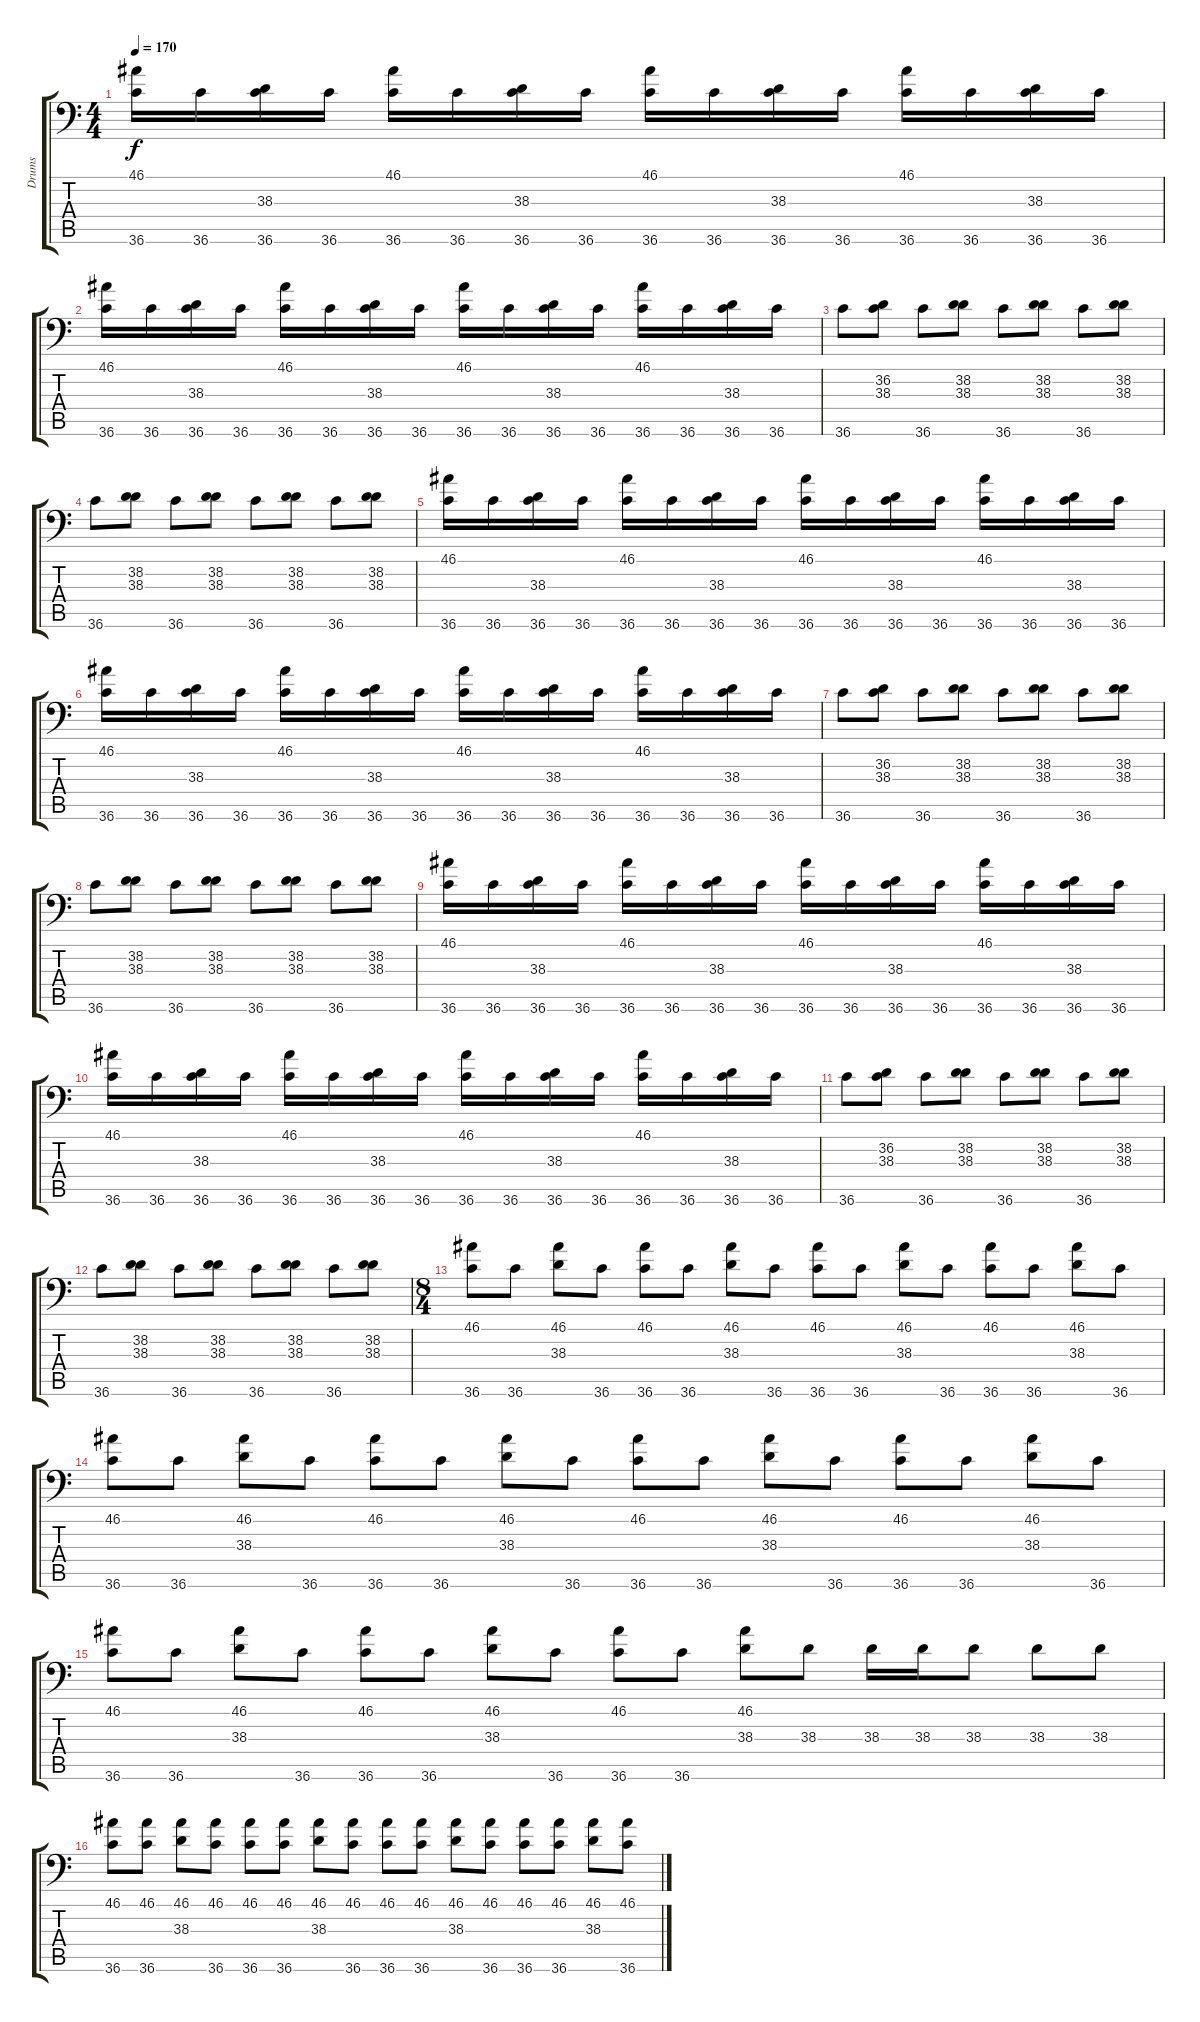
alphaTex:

\track ("Drums" "Drums") {instrument acousticgrandpiano}
\staff {score tabs}
\tuning (C-1 C-1 C-1 C-1 C-1 C-1) {hide}
\ts (4 4)
\tempo 170
\clef f4
\ks c
(46.1 36.6).16{dy f} 36.6.16 (38.3 36.6).16 36.6.16 (46.1 36.6).16 36.6.16 (38.3 36.6).16 36.6.16 (46.1 36.6).16 36.6.16 (38.3 36.6).16 36.6.16 (46.1 36.6).16 36.6.16 (38.3 36.6).16 36.6.16 |
(46.1 36.6).16 36.6.16 (38.3 36.6).16 36.6.16 (46.1 36.6).16 36.6.16 (38.3 36.6).16 36.6.16 (46.1 36.6).16 36.6.16 (38.3 36.6).16 36.6.16 (46.1 36.6).16 36.6.16 (38.3 36.6).16 36.6.16 |
36.6.8 (36.2 38.3).8 36.6.8 (38.2 38.3).8 36.6.8 (38.2 38.3).8 36.6.8 (38.2 38.3).8 |
36.6.8 (38.2 38.3).8 36.6.8 (38.2 38.3).8 36.6.8 (38.2 38.3).8 36.6.8 (38.2 38.3).8 |
(46.1 36.6).16 36.6.16 (38.3 36.6).16 36.6.16 (46.1 36.6).16 36.6.16 (38.3 36.6).16 36.6.16 (46.1 36.6).16 36.6.16 (38.3 36.6).16 36.6.16 (46.1 36.6).16 36.6.16 (38.3 36.6).16 36.6.16 |
(46.1 36.6).16 36.6.16 (38.3 36.6).16 36.6.16 (46.1 36.6).16 36.6.16 (38.3 36.6).16 36.6.16 (46.1 36.6).16 36.6.16 (38.3 36.6).16 36.6.16 (46.1 36.6).16 36.6.16 (38.3 36.6).16 36.6.16 |
36.6.8 (36.2 38.3).8 36.6.8 (38.2 38.3).8 36.6.8 (38.2 38.3).8 36.6.8 (38.2 38.3).8 |
36.6.8 (38.2 38.3).8 36.6.8 (38.2 38.3).8 36.6.8 (38.2 38.3).8 36.6.8 (38.2 38.3).8 |
(46.1 36.6).16 36.6.16 (38.3 36.6).16 36.6.16 (46.1 36.6).16 36.6.16 (38.3 36.6).16 36.6.16 (46.1 36.6).16 36.6.16 (38.3 36.6).16 36.6.16 (46.1 36.6).16 36.6.16 (38.3 36.6).16 36.6.16 |
(46.1 36.6).16 36.6.16 (38.3 36.6).16 36.6.16 (46.1 36.6).16 36.6.16 (38.3 36.6).16 36.6.16 (46.1 36.6).16 36.6.16 (38.3 36.6).16 36.6.16 (46.1 36.6).16 36.6.16 (38.3 36.6).16 36.6.16 |
36.6.8 (36.2 38.3).8 36.6.8 (38.2 38.3).8 36.6.8 (38.2 38.3).8 36.6.8 (38.2 38.3).8 |
36.6.8 (38.2 38.3).8 36.6.8 (38.2 38.3).8 36.6.8 (38.2 38.3).8 36.6.8 (38.2 38.3).8 |
\ts (8 4)
(46.1 36.6).8 36.6.8 (46.1 38.3).8 36.6.8 (46.1 36.6).8 36.6.8 (46.1 38.3).8 36.6.8 (46.1 36.6).8 36.6.8 (46.1 38.3).8 36.6.8 (46.1 36.6).8 36.6.8 (46.1 38.3).8 36.6.8 |
(46.1 36.6).8 36.6.8 (46.1 38.3).8 36.6.8 (46.1 36.6).8 36.6.8 (46.1 38.3).8 36.6.8 (46.1 36.6).8 36.6.8 (46.1 38.3).8 36.6.8 (46.1 36.6).8 36.6.8 (46.1 38.3).8 36.6.8 |
(46.1 36.6).8 36.6.8 (46.1 38.3).8 36.6.8 (46.1 36.6).8 36.6.8 (46.1 38.3).8 36.6.8 (46.1 36.6).8 36.6.8 (46.1 38.3).8 38.3.8 38.3.16 38.3.16 38.3.8 38.3.8 38.3.8 |
(46.1 36.6).8 (46.1 36.6).8 (46.1 38.3).8 (46.1 36.6).8 (46.1 36.6).8 (46.1 36.6).8 (46.1 38.3).8 (46.1 36.6).8 (46.1 36.6).8 (46.1 36.6).8 (46.1 38.3).8 (46.1 36.6).8 (46.1 36.6).8 (46.1 36.6).8 (46.1 38.3).8 (46.1 36.6).8
